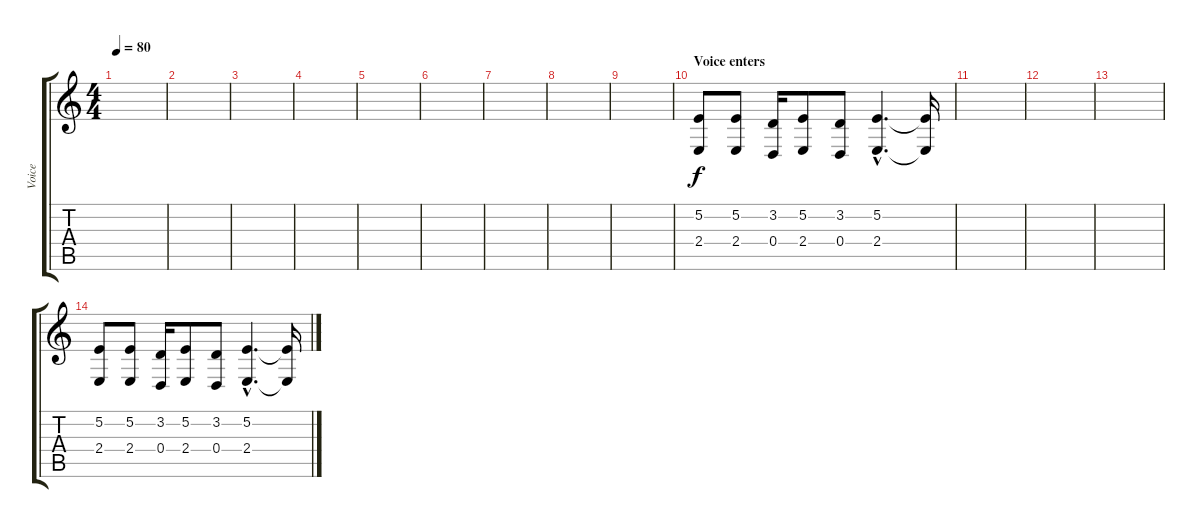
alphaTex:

\track ("Voice" "Voice") {instrument lead6voice}
\staff {score tabs}
\tuning (E4 B3 G3 D3 A2 E2) {hide}
\ts (4 4)
\tempo 80
\clef g2
\ks c
|
|
|
|
|
|
|
|
|
\section ("" "Voice enters")
(5.2 2.4).8 (5.2 2.4).8 (3.2 0.4).16 (5.2 2.4).8 (3.2 0.4).8 (5.2 2.4{hac}).4{d} (5.2{t} 2.4{t}).16 |
|
|
|
(5.2 2.4).8 (5.2 2.4).8 (3.2 0.4).16 (5.2 2.4).8 (3.2 0.4).8 (5.2 2.4{hac}).4{d} (5.2{t} 2.4{t}).16
